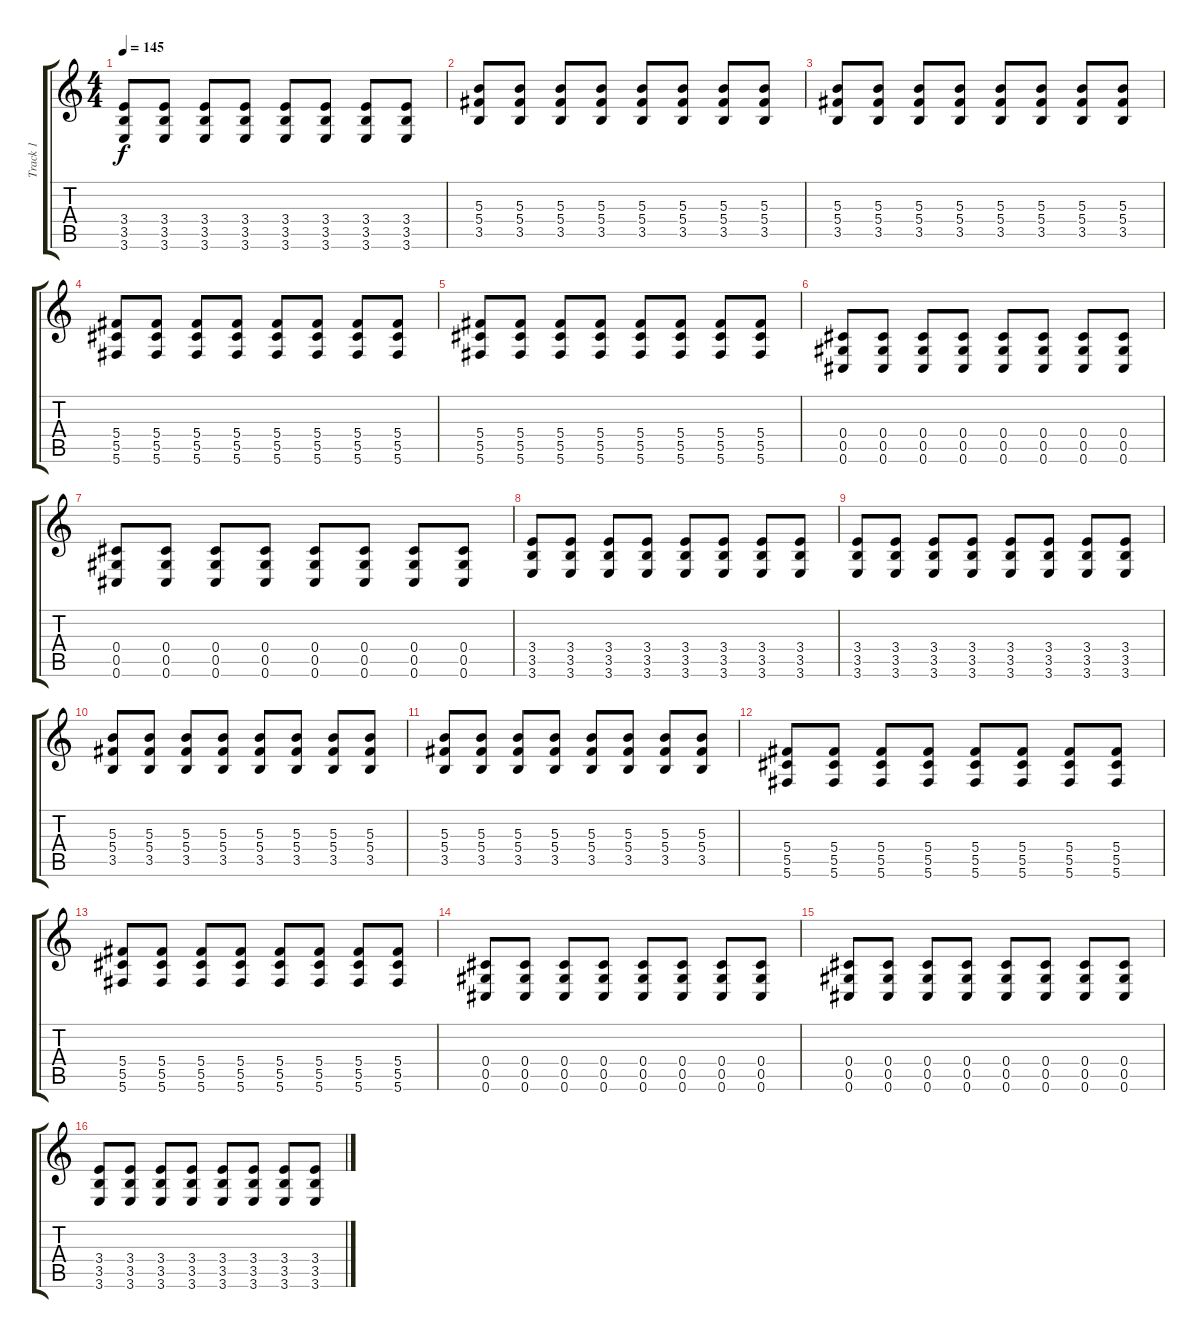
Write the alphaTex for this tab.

\track ("Track 1" "Track 1") {instrument distortionguitar}
\staff {score tabs}
\tuning (Eb4 Bb3 Gb3 Db3 Ab2 Db2) {hide}
\ts (4 4)
\tempo 145
\clef g2
\ks c
(3.4 3.5 3.6).8{dy f} (3.4 3.5 3.6).8 (3.4 3.5 3.6).8 (3.4 3.5 3.6).8 (3.4 3.5 3.6).8 (3.4 3.5 3.6).8 (3.4 3.5 3.6).8 (3.4 3.5 3.6).8 |
(5.3 5.4 3.5).8 (5.3 5.4 3.5).8 (5.3 5.4 3.5).8 (5.3 5.4 3.5).8 (5.3 5.4 3.5).8 (5.3 5.4 3.5).8 (5.3 5.4 3.5).8 (5.3 5.4 3.5).8 |
(5.3 5.4 3.5).8 (5.3 5.4 3.5).8 (5.3 5.4 3.5).8 (5.3 5.4 3.5).8 (5.3 5.4 3.5).8 (5.3 5.4 3.5).8 (5.3 5.4 3.5).8 (5.3 5.4 3.5).8 |
(5.4 5.5 5.6).8 (5.4 5.5 5.6).8 (5.4 5.5 5.6).8 (5.4 5.5 5.6).8 (5.4 5.5 5.6).8 (5.4 5.5 5.6).8 (5.4 5.5 5.6).8 (5.4 5.5 5.6).8 |
(5.4 5.5 5.6).8 (5.4 5.5 5.6).8 (5.4 5.5 5.6).8 (5.4 5.5 5.6).8 (5.4 5.5 5.6).8 (5.4 5.5 5.6).8 (5.4 5.5 5.6).8 (5.4 5.5 5.6).8 |
(0.4 0.5 0.6).8 (0.4 0.5 0.6).8 (0.4 0.5 0.6).8 (0.4 0.5 0.6).8 (0.4 0.5 0.6).8 (0.4 0.5 0.6).8 (0.4 0.5 0.6).8 (0.4 0.5 0.6).8 |
(0.4 0.5 0.6).8 (0.4 0.5 0.6).8 (0.4 0.5 0.6).8 (0.4 0.5 0.6).8 (0.4 0.5 0.6).8 (0.4 0.5 0.6).8 (0.4 0.5 0.6).8 (0.4 0.5 0.6).8 |
(3.4 3.5 3.6).8 (3.4 3.5 3.6).8 (3.4 3.5 3.6).8 (3.4 3.5 3.6).8 (3.4 3.5 3.6).8 (3.4 3.5 3.6).8 (3.4 3.5 3.6).8 (3.4 3.5 3.6).8 |
(3.4 3.5 3.6).8 (3.4 3.5 3.6).8 (3.4 3.5 3.6).8 (3.4 3.5 3.6).8 (3.4 3.5 3.6).8 (3.4 3.5 3.6).8 (3.4 3.5 3.6).8 (3.4 3.5 3.6).8 |
(5.3 5.4 3.5).8 (5.3 5.4 3.5).8 (5.3 5.4 3.5).8 (5.3 5.4 3.5).8 (5.3 5.4 3.5).8 (5.3 5.4 3.5).8 (5.3 5.4 3.5).8 (5.3 5.4 3.5).8 |
(5.3 5.4 3.5).8 (5.3 5.4 3.5).8 (5.3 5.4 3.5).8 (5.3 5.4 3.5).8 (5.3 5.4 3.5).8 (5.3 5.4 3.5).8 (5.3 5.4 3.5).8 (5.3 5.4 3.5).8 |
(5.4 5.5 5.6).8 (5.4 5.5 5.6).8 (5.4 5.5 5.6).8 (5.4 5.5 5.6).8 (5.4 5.5 5.6).8 (5.4 5.5 5.6).8 (5.4 5.5 5.6).8 (5.4 5.5 5.6).8 |
(5.4 5.5 5.6).8 (5.4 5.5 5.6).8 (5.4 5.5 5.6).8 (5.4 5.5 5.6).8 (5.4 5.5 5.6).8 (5.4 5.5 5.6).8 (5.4 5.5 5.6).8 (5.4 5.5 5.6).8 |
(0.4 0.5 0.6).8 (0.4 0.5 0.6).8 (0.4 0.5 0.6).8 (0.4 0.5 0.6).8 (0.4 0.5 0.6).8 (0.4 0.5 0.6).8 (0.4 0.5 0.6).8 (0.4 0.5 0.6).8 |
(0.4 0.5 0.6).8 (0.4 0.5 0.6).8 (0.4 0.5 0.6).8 (0.4 0.5 0.6).8 (0.4 0.5 0.6).8 (0.4 0.5 0.6).8 (0.4 0.5 0.6).8 (0.4 0.5 0.6).8 |
(3.4 3.5 3.6).8 (3.4 3.5 3.6).8 (3.4 3.5 3.6).8 (3.4 3.5 3.6).8 (3.4 3.5 3.6).8 (3.4 3.5 3.6).8 (3.4 3.5 3.6).8 (3.4 3.5 3.6).8
